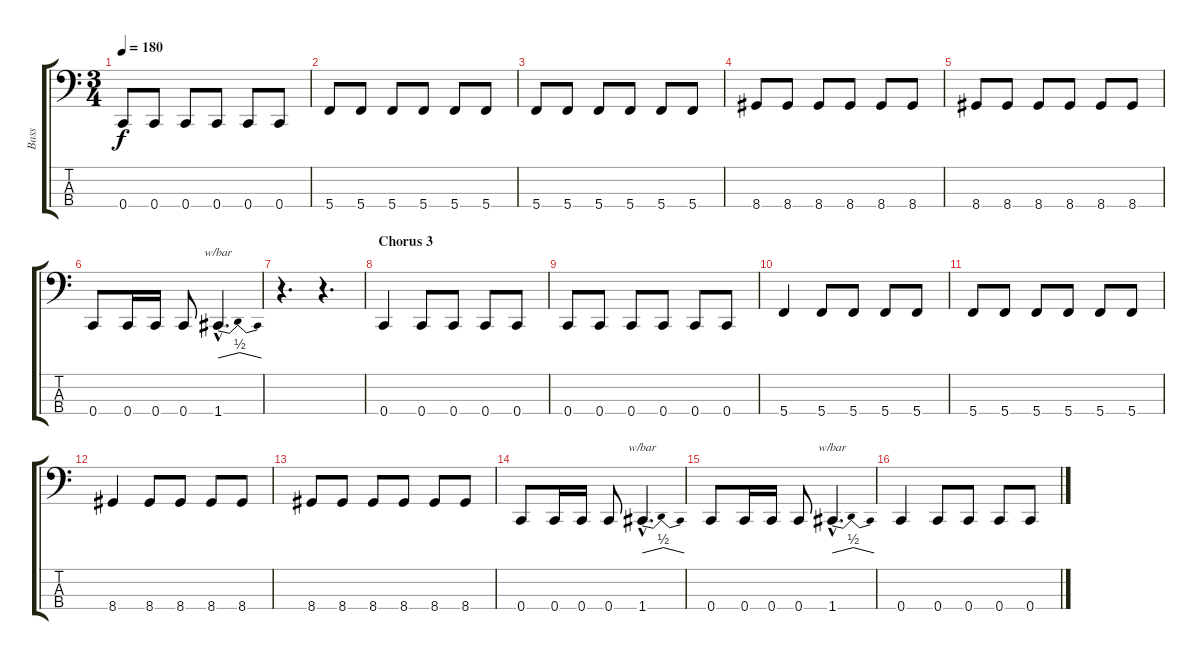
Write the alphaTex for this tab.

\track ("Bass" "Bass") {instrument electricbassfinger}
\staff {score tabs}
\tuning (F2 C2 G1 C1) {hide}
\ts (3 4)
\tempo 180
\clef f4
\ks c
0.4.8{dy f} 0.4.8 0.4.8 0.4.8 0.4.8 0.4.8 |
5.4.8 5.4.8 5.4.8 5.4.8 5.4.8 5.4.8 |
5.4.8 5.4.8 5.4.8 5.4.8 5.4.8 5.4.8 |
8.4.8 8.4.8 8.4.8 8.4.8 8.4.8 8.4.8 |
8.4.8 8.4.8 8.4.8 8.4.8 8.4.8 8.4.8 |
0.4.8 0.4.16 0.4.16 0.4.8 1.4{hac}.4{d tbe (dip default 0 0 30 2 60 0)} |
r.4{d} r.4{d} |
\section ("" "Chorus 3")
0.4.4 0.4.8 0.4.8 0.4.8 0.4.8 |
0.4.8 0.4.8 0.4.8 0.4.8 0.4.8 0.4.8 |
5.4.4 5.4.8 5.4.8 5.4.8 5.4.8 |
5.4.8 5.4.8 5.4.8 5.4.8 5.4.8 5.4.8 |
8.4.4 8.4.8 8.4.8 8.4.8 8.4.8 |
8.4.8 8.4.8 8.4.8 8.4.8 8.4.8 8.4.8 |
0.4.8 0.4.16 0.4.16 0.4.8 1.4{hac}.4{d tbe (dip default 0 0 30 2 60 0)} |
0.4.8 0.4.16 0.4.16 0.4.8 1.4{hac}.4{d tbe (dip default 0 0 30 2 60 0)} |
0.4.4 0.4.8 0.4.8 0.4.8 0.4.8
